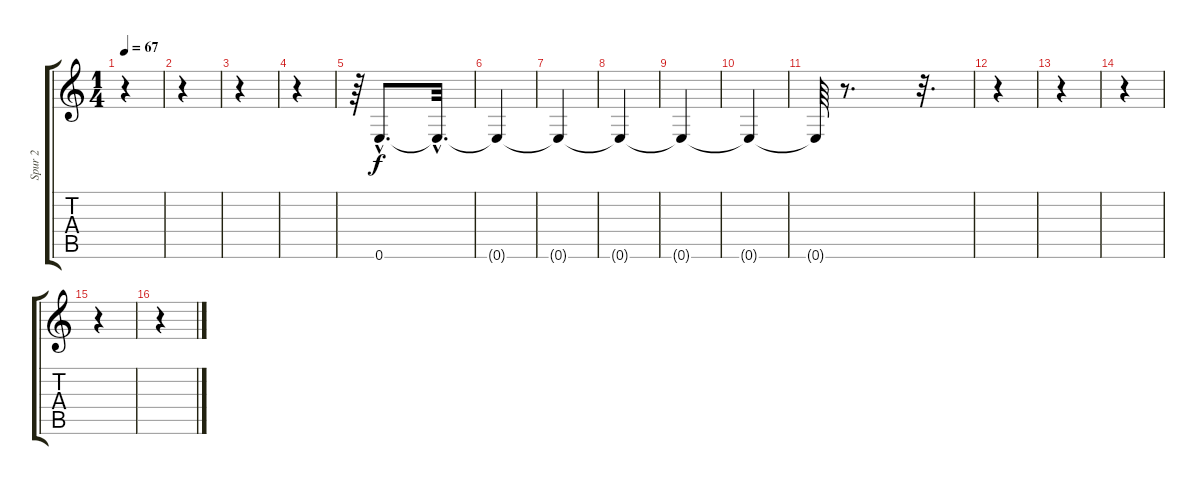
\track ("Spur 2" "Spur 2") {instrument acousticguitarnylon}
\staff {score tabs}
\tuning (E4 B3 G3 D3 A2 E2) {hide}
\ts (1 4)
\tempo 67
\clef g2
\ks c
r.4{dy f} |
r.4 |
r.4 |
r.4 |
r.64 0.6{hac}.8{d} 0.6{hac t}.32{d} |
0.6{t}.4 |
0.6{t}.4 |
0.6{t}.4 |
0.6{t}.4 |
0.6{t}.4 |
0.6{t}.64 r.8{d} r.32{d} |
r.4 |
r.4 |
r.4 |
r.4 |
r.4
